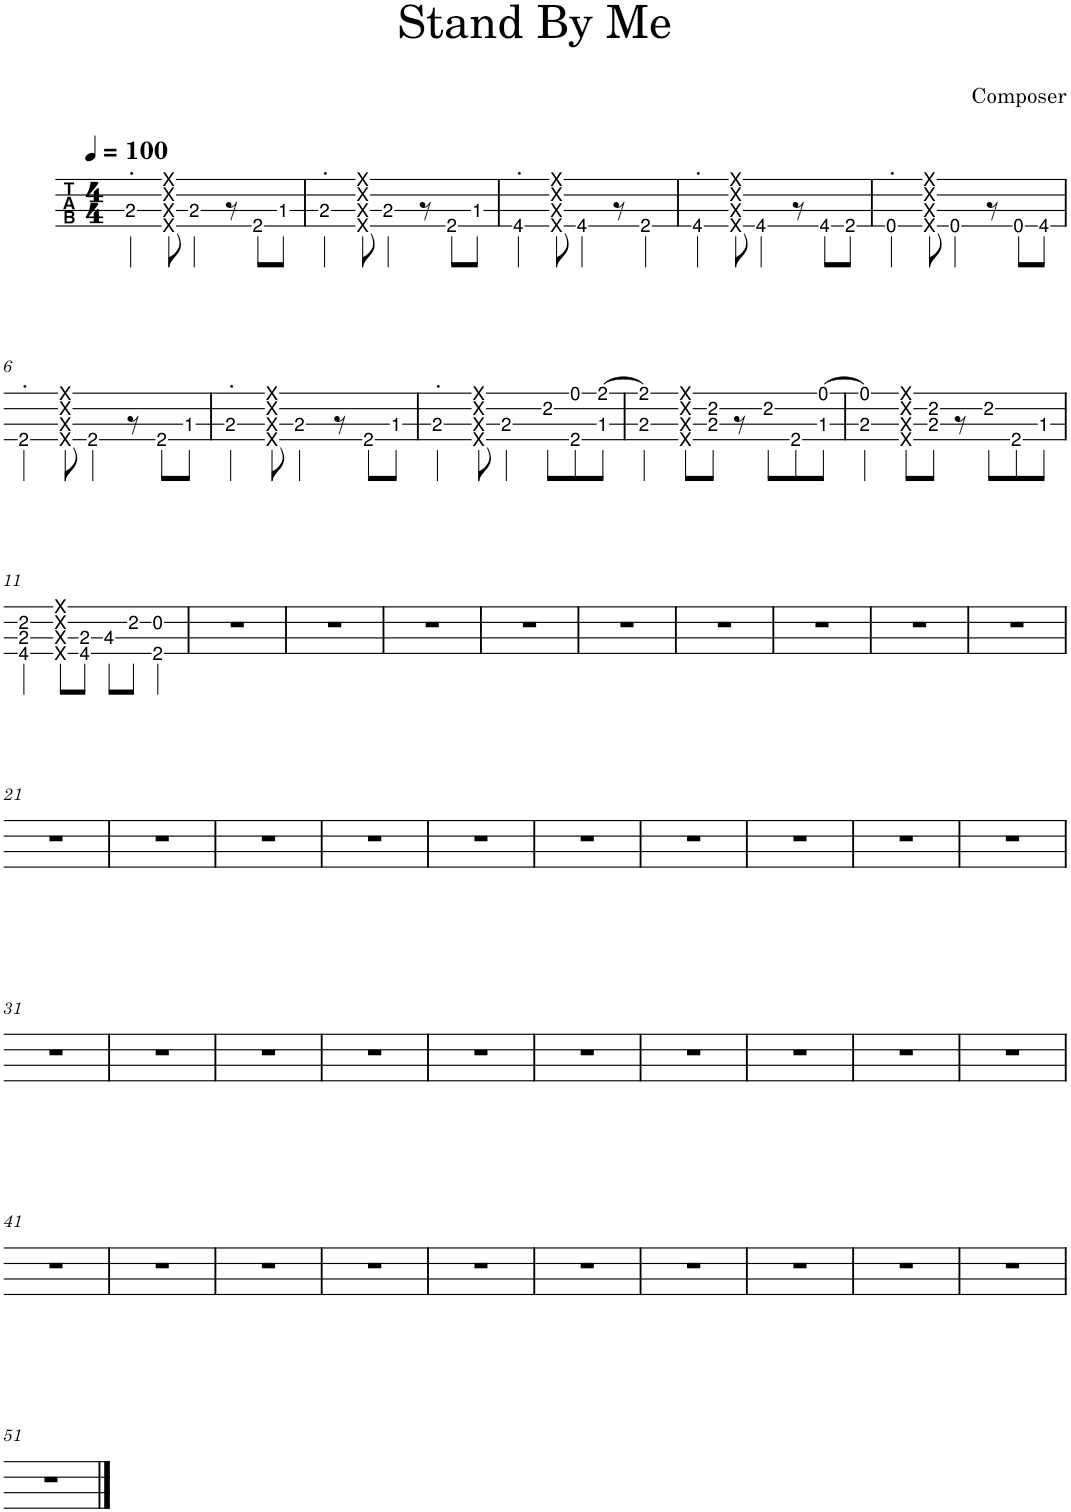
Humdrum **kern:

**kern	**kern
*part1	*part1
*staff2	*staff1
*I"Ukulele	*
*I'Uk.	*
*stria4	*stria5
*	*clefG2
*k[]	*k[]
*M4/4	*M4/4
*MM100	*MM100
=1	=1
4d'\	4d'
8G\ 8c\ 8e\ 8a\	8G 8c 8e 8a
4d\	4d
8r	8r
8A\L	8A/L
8c#\J	8c#X/J
=2	=2
4d'\	4d'
8G\ 8c\ 8e\ 8a\	8G 8c 8e 8a
4d\	4d
8r	8r
8A\L	8A/L
8c#\J	8c#X/J
=3	=3
4B'\	4B'
8G\ 8c\ 8e\ 8a\	8G 8c 8e 8a
4B\	4B
8r	8r
4A\	4A
=4	=4
4B'\	4B'
8G\ 8c\ 8e\ 8a\	8G 8c 8e 8a
4B\	4B
8r	8r
8B\L	8B/L
8A\J	8A/J
=5	=5
4G'\	4G'
8G\ 8c\ 8e\ 8a\	8G 8c 8e 8a
4G\	4G
8r	8r
8G\L	8G/L
8B\J	8B/J
!!LO:LB:g=z
=6	=6
4A'\	4A'
8G\ 8c\ 8e\ 8a\	8G 8c 8e 8a
4A\	4A
8r	8r
8A\L	8A/L
8c#\J	8c#X/J
=7	=7
4d'\	4d'
8G\ 8c\ 8e\ 8a\	8G 8c 8e 8a
4d\	4d
8r	8r
8A\L	8A/L
8c#\J	8c#X/J
=8	=8
4d'\	4d'
8G\ 8c\ 8e\ 8a\	8G 8c 8e 8a
4d\	4d
8f#\L	8f#X
8A\ 8a\	8A/ 8a/L
8c#\ [8b\J	8c#X/ [8b/J
=9	=9
4d\ 4b\]	4d 4b]
8G\ 8c\ 8e\ 8a\L	8G/ 8c/ 8e/ 8a/L
8d\ 8f#\J	8d/ 8f#X/J
8r	8r
8f#\L	8f#
8A\	8A/L
8c#\ [8a\J	8c#X/ [8a/J
=10	=10
4d\ 4a\]	4d 4a]
8G\ 8c\ 8e\ 8a\L	8G/ 8c/ 8e/ 8a/L
8d\ 8f#\J	8d/ 8f#X/J
8r	8r
8f#\L	8f#
8A\	8A/L
8c#\J	8c#X/J
!!LO:LB:g=z
=11	=11
4B\ 4d\ 4f#\	4B 4d 4f#X
8G\ 8c\ 8e\ 8a\L	8G/ 8c/ 8e/ 8a/L
8B\ 8d\J	(8B/ 8d/J
8e\L	8e/L)
8f#\J	8f#/J
4A\ 4e\	4A 4e
=12	=12
1r	1r
=13	=13
1r	1r
=14	=14
1r	1r
=15	=15
1r	1r
=16	=16
1r	1r
=17	=17
1r	1r
=18	=18
1r	1r
=19	=19
1r	1r
=20	=20
1r	1r
!!LO:LB:g=z
=21	=21
1r	1r
=22	=22
1r	1r
=23	=23
1r	1r
=24	=24
1r	1r
=25	=25
1r	1r
=26	=26
1r	1r
=27	=27
1r	1r
=28	=28
1r	1r
=29	=29
1r	1r
=30	=30
1r	1r
!!LO:LB:g=z
=31	=31
1r	1r
=32	=32
1r	1r
=33	=33
1r	1r
=34	=34
1r	1r
=35	=35
1r	1r
=36	=36
1r	1r
=37	=37
1r	1r
=38	=38
1r	1r
=39	=39
1r	1r
=40	=40
1r	1r
!!LO:LB:g=z
=41	=41
1r	1r
=42	=42
1r	1r
=43	=43
1r	1r
=44	=44
1r	1r
=45	=45
1r	1r
=46	=46
1r	1r
=47	=47
1r	1r
=48	=48
1r	1r
=49	=49
1r	1r
=50	=50
1r	1r
!!LO:LB:g=z
=51	=51
1r	1r
==	==
*-	*-
